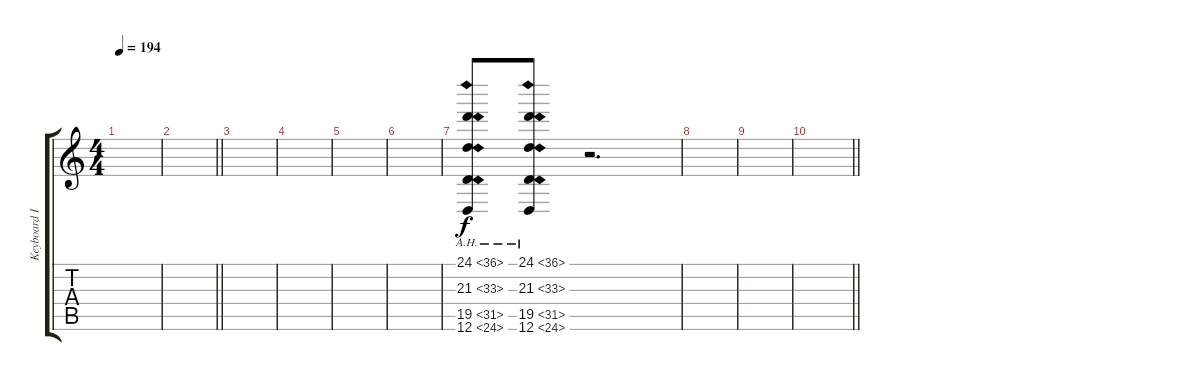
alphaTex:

\track ("Keyboard I" "Keyboard I") {instrument stringensemble1}
\staff {score tabs}
\tuning (D4 A3 F3 C3 G2 D2) {hide}
\ts (4 4)
\tempo 194
\clef g2
\ks c
|
\barLineRight lightlight
|
|
|
|
|
(24.1{ah 12} 21.3{ah 12} 19.5{ah 12} 12.6{ah 12}).8{instrument orchestrahit} (24.1{ah 12} 21.3{ah 12} 19.5{ah 12} 12.6{ah 12}).8 r.2{d} |
|
|
\barLineRight lightlight
